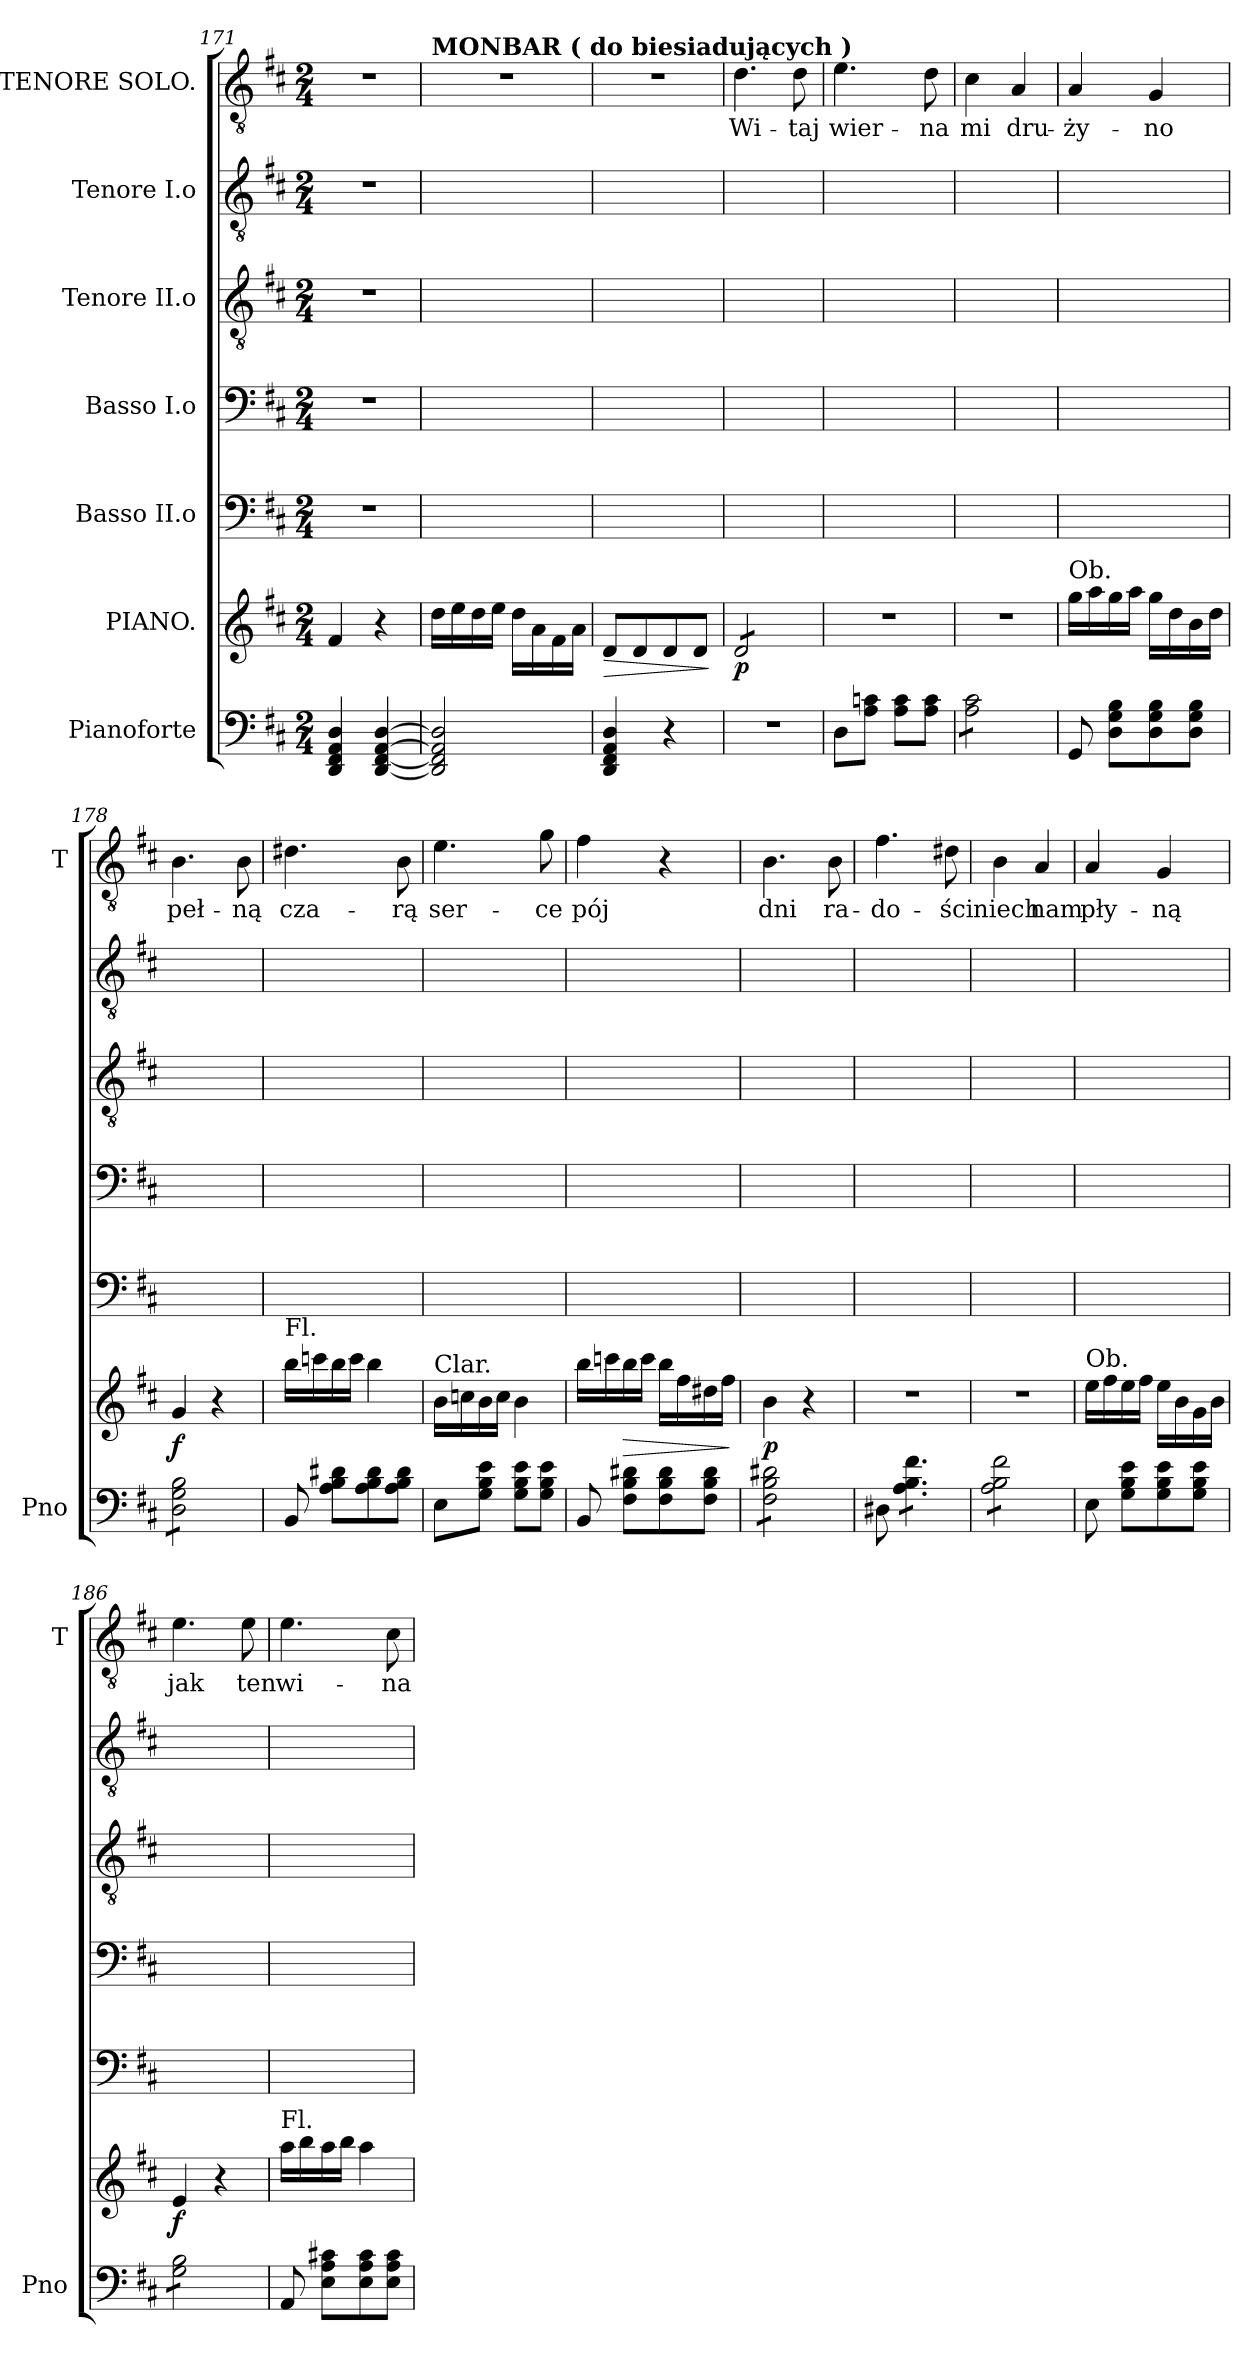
**kern	**kern	**dynam	**kern	**kern	**kern	**kern	**kern	**text
*part7	*part6	*part6	*part5	*part4	*part3	*part2	*part1	*part1
*staff7	*staff6	*staff6	*staff5	*staff4	*staff3	*staff2	*staff1	*staff1
*I"Pianoforte	*I"PIANO.	*	*I"Basso II.o	*I"Basso I.o	*I"Tenore II.o	*I"Tenore I.o	*I"TENORE SOLO.	*
*I'Pno	*	*	*	*	*	*	*I'T	*
*clefF4	*clefG2	*	*clefF4	*clefF4	*clefGv2	*clefGv2	*clefGv2	*
*k[f#c#]	*k[f#c#]	*	*k[f#c#]	*k[f#c#]	*k[f#c#]	*k[f#c#]	*k[f#c#]	*
*D:	*D:	*	*D:	*D:	*D:	*D:	*D:	*
*M2/4	*M2/4	*	*M2/4	*M2/4	*M2/4	*M2/4	*M2/4	*
=171	=171	=171	=171	=171	=171	=171	=171	=171
4DD/ 4FF#/ 4AA/ 4D/	4f#/	.	2r	2r	2r	2r	2r	.
[4DD/ [4FF#/ [4AA/ [4D/	4r	.	.	.	.	.	.	.
=172	=172	=172	=172	=172	=172	=172	=172	=172
!	!	!	!	!	!	!	!LO:TX:a:B:t=MONBAR ( do biesiadujących )	!
2DD]/ 2FF#]/ 2AA]/ 2D]/	16dd\LL	.	2ryy	2ryy	2ryy	2ryy	2r	.
.	16ee\	.	.	.	.	.	.	.
.	16dd\	.	.	.	.	.	.	.
.	16ee\JJ	.	.	.	.	.	.	.
.	16dd\LL	.	.	.	.	.	.	.
.	16a\	.	.	.	.	.	.	.
.	16f#\	.	.	.	.	.	.	.
.	16a\JJ	.	.	.	.	.	.	.
=173	=173	=173	=173	=173	=173	=173	=173	=173
!	!	!LO:HP:b	!	!	!	!	!	!
4DD/ 4FF#/ 4AA/ 4D/	8d/L	>	2ryy	2ryy	2ryy	2ryy	2r	.
.	8d/	.	.	.	.	.	.	.
4r	8d/	.	.	.	.	.	.	.
.	8d/J	.	.	.	.	.	.	.
.	.	]	.	.	.	.	.	.
=174	=174	=174	=174	=174	=174	=174	=174	=174
*	*tremolo	*	*	*	*	*	*	*
2r	8d/L	p	2ryy	2ryy	2ryy	2ryy	4.d\	Wi-
.	8d/	.	.	.	.	.	.	.
.	8d/	.	.	.	.	.	.	.
.	8d/J	.	.	.	.	.	8d\	-taj
*	*Xtremolo	*	*	*	*	*	*	*
=175	=175	=175	=175	=175	=175	=175	=175	=175
8D\L	2r	.	2ryy	2ryy	2ryy	2ryy	4.e\	wier-
8A\ 8cn\J	.	.	.	.	.	.	.	.
8A\ 8c\L	.	.	.	.	.	.	.	.
8A\ 8c\J	.	.	.	.	.	.	8d\	-na
=176	=176	=176	=176	=176	=176	=176	=176	=176
*tremolo	*	*	*	*	*	*	*	*
8A\ 8c#\L	2r	.	2ryy	2ryy	2ryy	2ryy	4c#\	mi
8A\ 8c#\	.	.	.	.	.	.	.	.
8A\ 8c#\	.	.	.	.	.	.	4A/	dru-
8A\ 8c#\J	.	.	.	.	.	.	.	.
*Xtremolo	*	*	*	*	*	*	*	*
=177	=177	=177	=177	=177	=177	=177	=177	=177
!	!LO:TX:a:t=Ob.	!	!	!	!	!	!	!
8GG/	16gg\LL	.	2ryy	2ryy	2ryy	2ryy	4A/	-ży-
.	16aa\	.	.	.	.	.	.	.
8D\ 8G\ 8B\L	16gg\	.	.	.	.	.	.	.
.	16aa\JJ	.	.	.	.	.	.	.
8D\ 8G\ 8B\	16gg\LL	.	.	.	.	.	4G/	-no
.	16dd\	.	.	.	.	.	.	.
8D\ 8G\ 8B\J	16b\	.	.	.	.	.	.	.
.	16dd\JJ	.	.	.	.	.	.	.
=178	=178	=178	=178	=178	=178	=178	=178	=178
*tremolo	*	*	*	*	*	*	*	*
8D\ 8G\ 8B\L	4g/	f	2ryy	2ryy	2ryy	2ryy	4.B\	peł-
8D\ 8G\ 8B\	.	.	.	.	.	.	.	.
8D\ 8G\ 8B\	4r	.	.	.	.	.	.	.
8D\ 8G\ 8B\J	.	.	.	.	.	.	8B\	-ną
*Xtremolo	*	*	*	*	*	*	*	*
=179	=179	=179	=179	=179	=179	=179	=179	=179
!	!LO:TX:a:t=Fl.	!	!	!	!	!	!	!
8BB/	16bb\LL	.	2ryy	2ryy	2ryy	2ryy	4.d#X\	cza-
.	16cccn\	.	.	.	.	.	.	.
8A\ 8B\ 8d#X\L	16bb\	.	.	.	.	.	.	.
.	16ccc\JJ	.	.	.	.	.	.	.
8A\ 8B\ 8d#\	4bb\	.	.	.	.	.	.	.
8A\ 8B\ 8d#\J	.	.	.	.	.	.	8B\	-rą
=180	=180	=180	=180	=180	=180	=180	=180	=180
!	!LO:TX:a:t=Clar.	!	!	!	!	!	!	!
8E\L	16b\LL	.	2ryy	2ryy	2ryy	2ryy	4.e\	ser-
.	16ccn\	.	.	.	.	.	.	.
8G\ 8B\ 8e\J	16b\	.	.	.	.	.	.	.
.	16cc\JJ	.	.	.	.	.	.	.
8G\ 8B\ 8e\L	4b\	.	.	.	.	.	.	.
8G\ 8B\ 8e\J	.	.	.	.	.	.	8g\	-ce
=181	=181	=181	=181	=181	=181	=181	=181	=181
8BB/	16bb\LL	.	2ryy	2ryy	2ryy	2ryy	4f#\	pój
.	16cccn\	.	.	.	.	.	.	.
!	!	!LO:HP:b	!	!	!	!	!	!
8F#\ 8B\ 8d#X\L	16bb\	>	.	.	.	.	.	.
.	16ccc\JJ	.	.	.	.	.	.	.
8F#\ 8B\ 8d#\	16bb\LL	.	.	.	.	.	4r	.
.	16ff#\	.	.	.	.	.	.	.
8F#\ 8B\ 8d#\J	16dd#X\	.	.	.	.	.	.	.
.	16ff#\JJ	.	.	.	.	.	.	.
.	.	]	.	.	.	.	.	.
=182	=182	=182	=182	=182	=182	=182	=182	=182
*tremolo	*	*	*	*	*	*	*	*
8F#\ 8B\ 8d#X\L	4b\	p	2ryy	2ryy	2ryy	2ryy	4.B\	dni
8F#\ 8B\ 8d#X\	.	.	.	.	.	.	.	.
8F#\ 8B\ 8d#X\	4r	.	.	.	.	.	.	.
8F#\ 8B\ 8d#X\J	.	.	.	.	.	.	8B\	ra-
*Xtremolo	*	*	*	*	*	*	*	*
=183	=183	=183	=183	=183	=183	=183	=183	=183
8D#X\	2r	.	2ryy	2ryy	2ryy	2ryy	4.f#\	-do-
*tremolo	*	*	*	*	*	*	*	*
8A\ 8B\ 8f#\L	.	.	.	.	.	.	.	.
8A\ 8B\ 8f#\	.	.	.	.	.	.	.	.
8A\ 8B\ 8f#\J	.	.	.	.	.	.	8d#X\	-ści
=184	=184	=184	=184	=184	=184	=184	=184	=184
8A\ 8B\ 8f#\L	2r	.	2ryy	2ryy	2ryy	2ryy	4B\	niech
8A\ 8B\ 8f#\	.	.	.	.	.	.	.	.
8A\ 8B\ 8f#\	.	.	.	.	.	.	4A/	nam
8A\ 8B\ 8f#\J	.	.	.	.	.	.	.	.
*Xtremolo	*	*	*	*	*	*	*	*
=185	=185	=185	=185	=185	=185	=185	=185	=185
!	!LO:TX:a:t=Ob.	!	!	!	!	!	!	!
8E\	16ee\LL	.	2ryy	2ryy	2ryy	2ryy	4A/	pły-
.	16ff#\	.	.	.	.	.	.	.
8G\ 8B\ 8e\L	16ee\	.	.	.	.	.	.	.
.	16ff#\JJ	.	.	.	.	.	.	.
8G\ 8B\ 8e\	16ee\LL	.	.	.	.	.	4G/	-ną
.	16b\	.	.	.	.	.	.	.
8G\ 8B\ 8e\J	16g\	.	.	.	.	.	.	.
.	16b\JJ	.	.	.	.	.	.	.
=186	=186	=186	=186	=186	=186	=186	=186	=186
*tremolo	*	*	*	*	*	*	*	*
8G\ 8B\L	4e/	f	2ryy	2ryy	2ryy	2ryy	4.e\	jak
8G\ 8B\	.	.	.	.	.	.	.	.
8G\ 8B\	4r	.	.	.	.	.	.	.
8G\ 8B\J	.	.	.	.	.	.	8e\	ten
*Xtremolo	*	*	*	*	*	*	*	*
=187	=187	=187	=187	=187	=187	=187	=187	=187
!	!LO:TX:a:t=Fl.	!	!	!	!	!	!	!
8AA/	16aa\LL	.	2ryy	2ryy	2ryy	2ryy	4.e\	wi-
.	16bb\	.	.	.	.	.	.	.
8E\ 8A\ 8c#X\L	16aa\	.	.	.	.	.	.	.
.	16bb\JJ	.	.	.	.	.	.	.
8E\ 8A\ 8c#\	4aa\	.	.	.	.	.	.	.
8E\ 8A\ 8c#\J	.	.	.	.	.	.	8c#\	-na
=	=	=	=	=	=	=	=	=
*-	*-	*-	*-	*-	*-	*-	*-	*-
